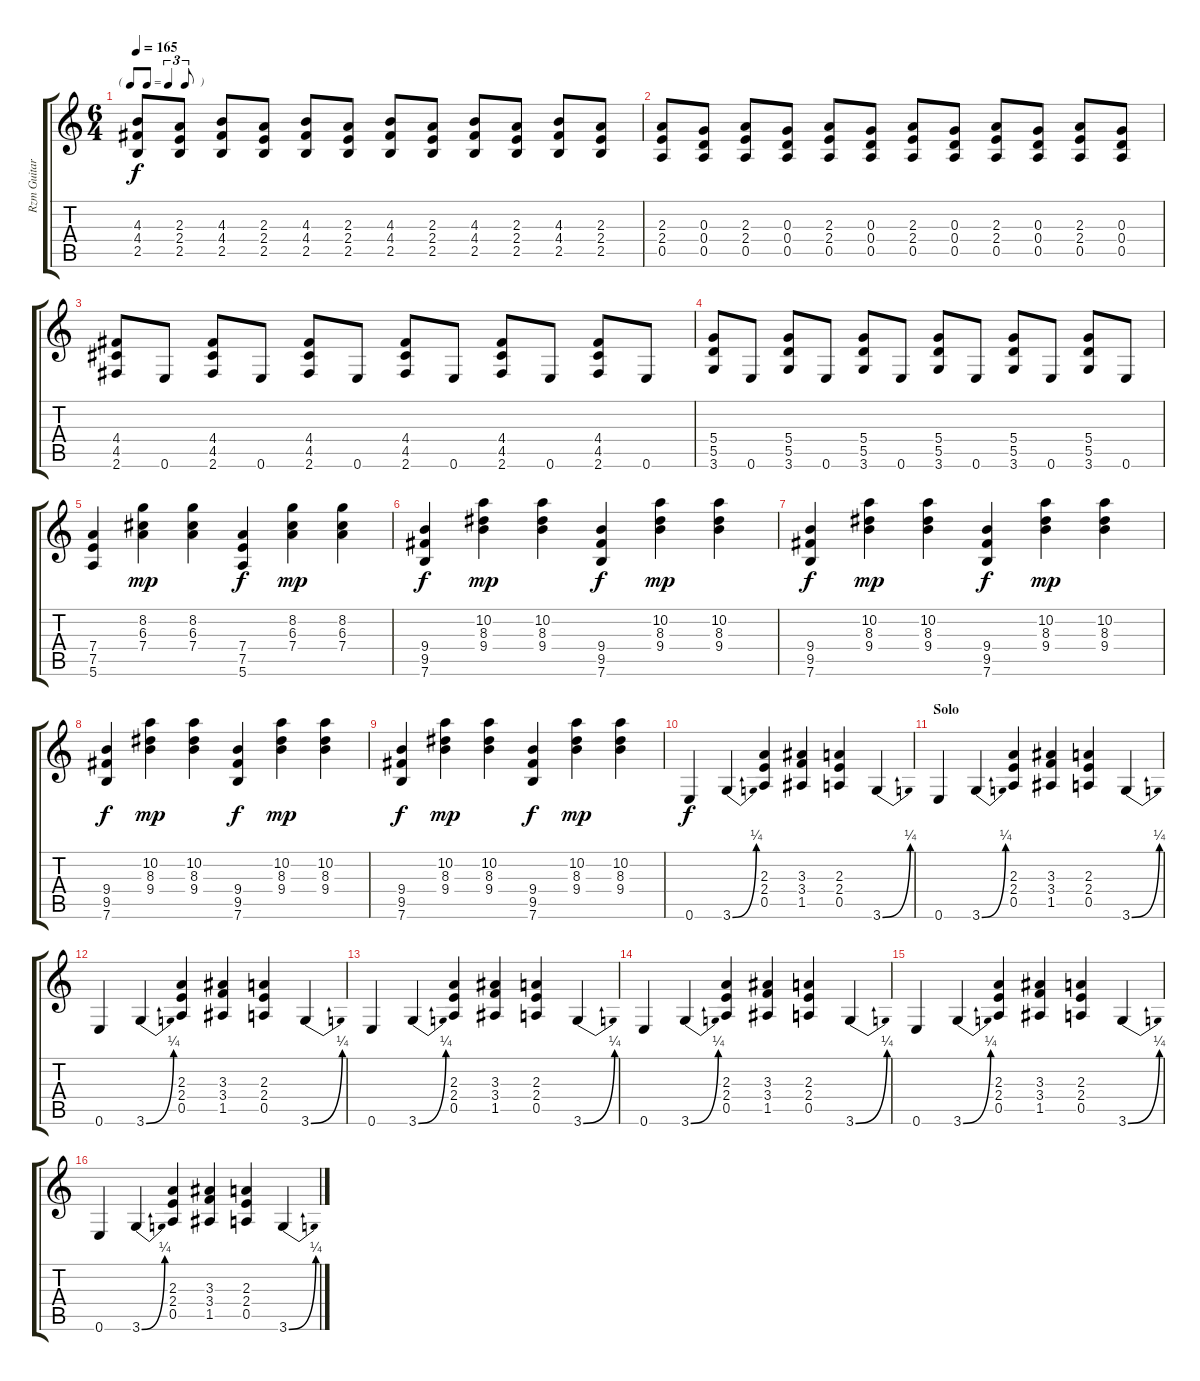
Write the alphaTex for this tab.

\track ("Rzm Guitar" "Rzm Guitar") {instrument distortionguitar}
\staff {score tabs}
\tuning (E4 B3 G3 D3 A2 E2) {hide}
\ts (6 4)
\tf triplet8th
\tempo 165
\clef g2
\ks c
(4.3 4.4 2.5).8{dy f} (2.3 2.4 2.5).8 (4.3 4.4 2.5).8 (2.3 2.4 2.5).8 (4.3 4.4 2.5).8 (2.3 2.4 2.5).8 (4.3 4.4 2.5).8 (2.3 2.4 2.5).8 (4.3 4.4 2.5).8 (2.3 2.4 2.5).8 (4.3 4.4 2.5).8 (2.3 2.4 2.5).8 |
(2.3 2.4 0.5).8 (0.3 0.4 0.5).8 (2.3 2.4 0.5).8 (0.3 0.4 0.5).8 (2.3 2.4 0.5).8 (0.3 0.4 0.5).8 (2.3 2.4 0.5).8 (0.3 0.4 0.5).8 (2.3 2.4 0.5).8 (0.3 0.4 0.5).8 (2.3 2.4 0.5).8 (0.3 0.4 0.5).8 |
(4.4 4.5 2.6).8 0.6.8 (4.4 4.5 2.6).8 0.6.8 (4.4 4.5 2.6).8 0.6.8 (4.4 4.5 2.6).8 0.6.8 (4.4 4.5 2.6).8 0.6.8 (4.4 4.5 2.6).8 0.6.8 |
(5.4 5.5 3.6).8 0.6.8 (5.4 5.5 3.6).8 0.6.8 (5.4 5.5 3.6).8 0.6.8 (5.4 5.5 3.6).8 0.6.8 (5.4 5.5 3.6).8 0.6.8 (5.4 5.5 3.6).8 0.6.8 |
(7.4 7.5 5.6).4 (8.2 6.3 7.4).4{dy mp} (8.2 6.3 7.4).4 (7.4 7.5 5.6).4{dy f} (8.2 6.3 7.4).4{dy mp} (8.2 6.3 7.4).4 |
(9.4 9.5 7.6).4{dy f} (10.2 8.3 9.4).4{dy mp} (10.2 8.3 9.4).4 (9.4 9.5 7.6).4{dy f} (10.2 8.3 9.4).4{dy mp} (10.2 8.3 9.4).4 |
(9.4 9.5 7.6).4{dy f} (10.2 8.3 9.4).4{dy mp} (10.2 8.3 9.4).4 (9.4 9.5 7.6).4{dy f} (10.2 8.3 9.4).4{dy mp} (10.2 8.3 9.4).4 |
(9.4 9.5 7.6).4{dy f} (10.2 8.3 9.4).4{dy mp} (10.2 8.3 9.4).4 (9.4 9.5 7.6).4{dy f} (10.2 8.3 9.4).4{dy mp} (10.2 8.3 9.4).4 |
(9.4 9.5 7.6).4{dy f} (10.2 8.3 9.4).4{dy mp} (10.2 8.3 9.4).4 (9.4 9.5 7.6).4{dy f} (10.2 8.3 9.4).4{dy mp} (10.2 8.3 9.4).4 |
0.6.4{dy f} 3.6{be (bend 0 0 60 1)}.4 (2.3 2.4 0.5).4 (3.3 3.4 1.5).4 (2.3 2.4 0.5).4 3.6{be (bend 0 0 60 1)}.4 |
\section ("" "Solo")
0.6.4 3.6{be (bend 0 0 60 1)}.4 (2.3 2.4 0.5).4 (3.3 3.4 1.5).4 (2.3 2.4 0.5).4 3.6{be (bend 0 0 60 1)}.4 |
0.6.4 3.6{be (bend 0 0 60 1)}.4 (2.3 2.4 0.5).4 (3.3 3.4 1.5).4 (2.3 2.4 0.5).4 3.6{be (bend 0 0 60 1)}.4 |
0.6.4 3.6{be (bend 0 0 60 1)}.4 (2.3 2.4 0.5).4 (3.3 3.4 1.5).4 (2.3 2.4 0.5).4 3.6{be (bend 0 0 60 1)}.4 |
0.6.4 3.6{be (bend 0 0 60 1)}.4 (2.3 2.4 0.5).4 (3.3 3.4 1.5).4 (2.3 2.4 0.5).4 3.6{be (bend 0 0 60 1)}.4 |
0.6.4 3.6{be (bend 0 0 60 1)}.4 (2.3 2.4 0.5).4 (3.3 3.4 1.5).4 (2.3 2.4 0.5).4 3.6{be (bend 0 0 60 1)}.4 |
0.6.4 3.6{be (bend 0 0 60 1)}.4 (2.3 2.4 0.5).4 (3.3 3.4 1.5).4 (2.3 2.4 0.5).4 3.6{be (bend 0 0 60 1)}.4
